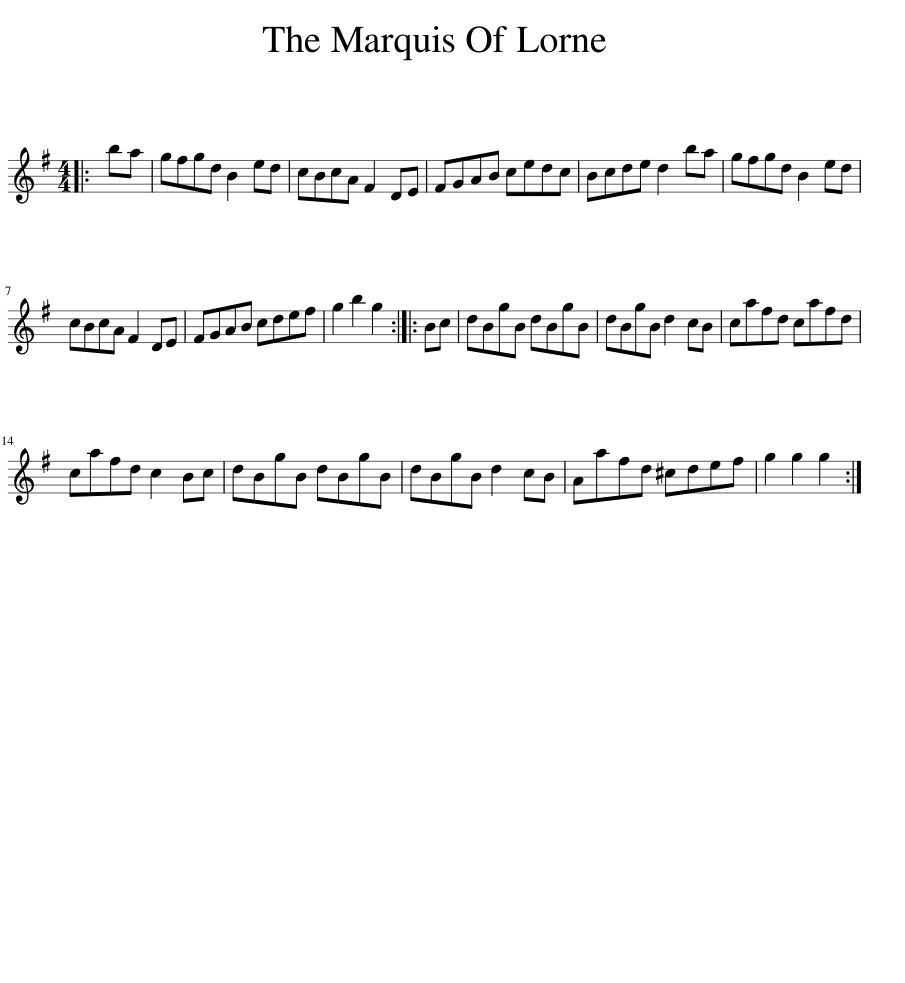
X:1
L:1/8
M:4/4
I:linebreak $
K:G
V:1 treble
V:1
|: ba | gfgd B2 ed | cBcA F2 DE | FGAB cedc | Bcde d2 ba | %5
 gfgd B2 ed |$ cBcA F2 DE | FGAB cdef | g2 b2 g2 :: Bc | %10
 dBgB dBgB | dBgB d2 cB | cafd cafd |$ cafd c2 Bc | dBgB dBgB | %15
 dBgB d2 cB | Aafd ^cdef | g2 g2 g2 :| %18
